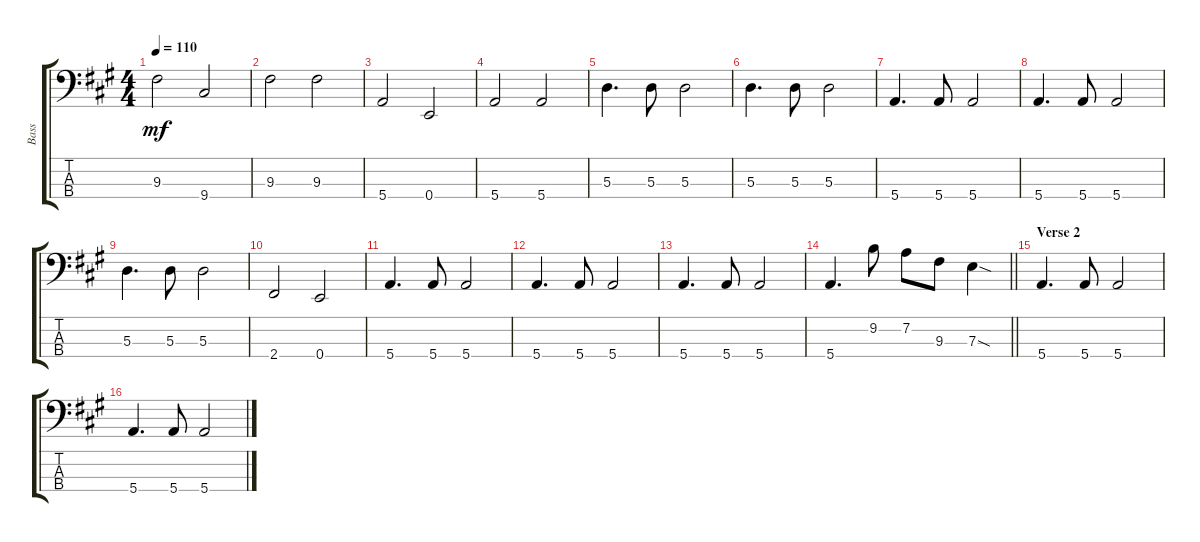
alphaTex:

\track ("Bass" "Bass") {instrument electricbassfinger}
\staff {score tabs}
\tuning (G2 D2 A1 E1) {hide}
\ts (4 4)
\tempo 110
\clef f4
\ks a
9.3.2{dy mf} 9.4.2 |
9.3.2 9.3.2 |
5.4.2 0.4.2 |
5.4.2 5.4.2 |
5.3.4{d} 5.3.8 5.3.2 |
5.3.4{d} 5.3.8 5.3.2 |
5.4.4{d} 5.4.8 5.4.2 |
5.4.4{d} 5.4.8 5.4.2 |
5.3.4{d} 5.3.8 5.3.2 |
2.4.2 0.4.2 |
5.4.4{d} 5.4.8 5.4.2 |
5.4.4{d} 5.4.8 5.4.2 |
5.4.4{d} 5.4.8 5.4.2 |
\barLineRight lightlight
5.4.4{d} 9.2.8 7.2.8 9.3.8 7.3{sod}.4 |
\section ("" "Verse 2")
5.4.4{d} 5.4.8 5.4.2 |
5.4.4{d} 5.4.8 5.4.2
